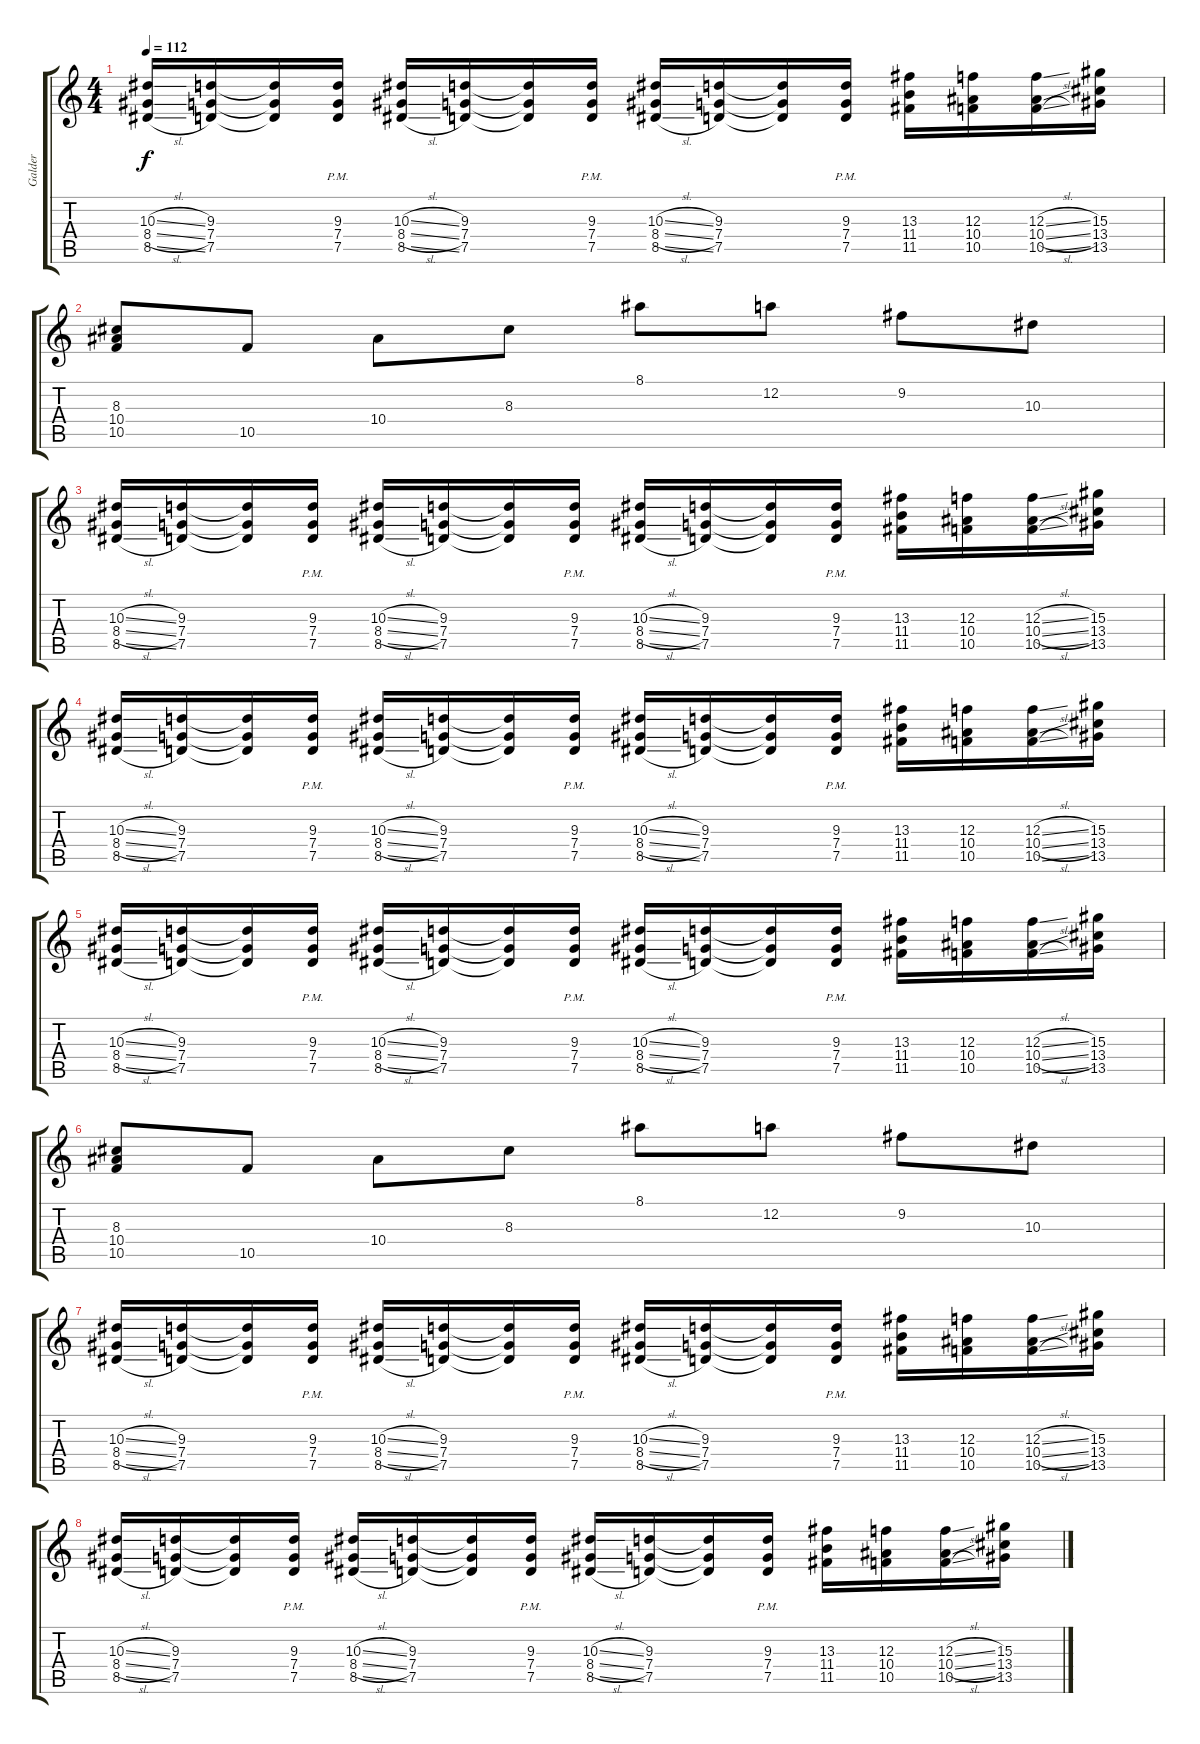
\track ("Galder" "Galder") {instrument overdrivenguitar}
\staff {score tabs}
\tuning (D4 A3 F3 C3 G2 D2) {hide}
\ts (4 4)
\tempo 112
\clef g2
\ks c
(10.3{sl} 8.4{sl} 8.5{sl}).16{dy f} (9.3 7.4 7.5).16 (9.3{t} 7.4{t} 7.5{t}).16 (9.3{pm} 7.4{pm} 7.5{pm}).16 (10.3{sl} 8.4{sl} 8.5{sl}).16 (9.3 7.4 7.5).16 (9.3{t} 7.4{t} 7.5{t}).16 (9.3{pm} 7.4{pm} 7.5{pm}).16 (10.3{sl} 8.4{sl} 8.5{sl}).16 (9.3 7.4 7.5).16 (9.3{t} 7.4{t} 7.5{t}).16 (9.3{pm} 7.4{pm} 7.5{pm}).16 (13.3 11.4 11.5).16 (12.3 10.4 10.5).16 (12.3{sl} 10.4{sl} 10.5{sl}).16 (15.3 13.4 13.5).16 |
(8.3 10.4 10.5).8 10.5.8 10.4.8 8.3.8 8.1.8 12.2.8 9.2.8 10.3.8 |
(10.3{sl} 8.4{sl} 8.5{sl}).16 (9.3 7.4 7.5).16 (9.3{t} 7.4{t} 7.5{t}).16 (9.3{pm} 7.4{pm} 7.5{pm}).16 (10.3{sl} 8.4{sl} 8.5{sl}).16 (9.3 7.4 7.5).16 (9.3{t} 7.4{t} 7.5{t}).16 (9.3{pm} 7.4{pm} 7.5{pm}).16 (10.3{sl} 8.4{sl} 8.5{sl}).16 (9.3 7.4 7.5).16 (9.3{t} 7.4{t} 7.5{t}).16 (9.3{pm} 7.4{pm} 7.5{pm}).16 (13.3 11.4 11.5).16 (12.3 10.4 10.5).16 (12.3{sl} 10.4{sl} 10.5{sl}).16 (15.3 13.4 13.5).16 |
(10.3{sl} 8.4{sl} 8.5{sl}).16 (9.3 7.4 7.5).16 (9.3{t} 7.4{t} 7.5{t}).16 (9.3{pm} 7.4{pm} 7.5{pm}).16 (10.3{sl} 8.4{sl} 8.5{sl}).16 (9.3 7.4 7.5).16 (9.3{t} 7.4{t} 7.5{t}).16 (9.3{pm} 7.4{pm} 7.5{pm}).16 (10.3{sl} 8.4{sl} 8.5{sl}).16 (9.3 7.4 7.5).16 (9.3{t} 7.4{t} 7.5{t}).16 (9.3{pm} 7.4{pm} 7.5{pm}).16 (13.3 11.4 11.5).16 (12.3 10.4 10.5).16 (12.3{sl} 10.4{sl} 10.5{sl}).16 (15.3 13.4 13.5).16 |
(10.3{sl} 8.4{sl} 8.5{sl}).16 (9.3 7.4 7.5).16 (9.3{t} 7.4{t} 7.5{t}).16 (9.3{pm} 7.4{pm} 7.5{pm}).16 (10.3{sl} 8.4{sl} 8.5{sl}).16 (9.3 7.4 7.5).16 (9.3{t} 7.4{t} 7.5{t}).16 (9.3{pm} 7.4{pm} 7.5{pm}).16 (10.3{sl} 8.4{sl} 8.5{sl}).16 (9.3 7.4 7.5).16 (9.3{t} 7.4{t} 7.5{t}).16 (9.3{pm} 7.4{pm} 7.5{pm}).16 (13.3 11.4 11.5).16 (12.3 10.4 10.5).16 (12.3{sl} 10.4{sl} 10.5{sl}).16 (15.3 13.4 13.5).16 |
(8.3 10.4 10.5).8 10.5.8 10.4.8 8.3.8 8.1.8 12.2.8 9.2.8 10.3.8 |
(10.3{sl} 8.4{sl} 8.5{sl}).16 (9.3 7.4 7.5).16 (9.3{t} 7.4{t} 7.5{t}).16 (9.3{pm} 7.4{pm} 7.5{pm}).16 (10.3{sl} 8.4{sl} 8.5{sl}).16 (9.3 7.4 7.5).16 (9.3{t} 7.4{t} 7.5{t}).16 (9.3{pm} 7.4{pm} 7.5{pm}).16 (10.3{sl} 8.4{sl} 8.5{sl}).16 (9.3 7.4 7.5).16 (9.3{t} 7.4{t} 7.5{t}).16 (9.3{pm} 7.4{pm} 7.5{pm}).16 (13.3 11.4 11.5).16 (12.3 10.4 10.5).16 (12.3{sl} 10.4{sl} 10.5{sl}).16 (15.3 13.4 13.5).16 |
(10.3{sl} 8.4{sl} 8.5{sl}).16 (9.3 7.4 7.5).16 (9.3{t} 7.4{t} 7.5{t}).16 (9.3{pm} 7.4{pm} 7.5{pm}).16 (10.3{sl} 8.4{sl} 8.5{sl}).16 (9.3 7.4 7.5).16 (9.3{t} 7.4{t} 7.5{t}).16 (9.3{pm} 7.4{pm} 7.5{pm}).16 (10.3{sl} 8.4{sl} 8.5{sl}).16 (9.3 7.4 7.5).16 (9.3{t} 7.4{t} 7.5{t}).16 (9.3{pm} 7.4{pm} 7.5{pm}).16 (13.3 11.4 11.5).16 (12.3 10.4 10.5).16 (12.3{sl} 10.4{sl} 10.5{sl}).16 (15.3 13.4 13.5).16
